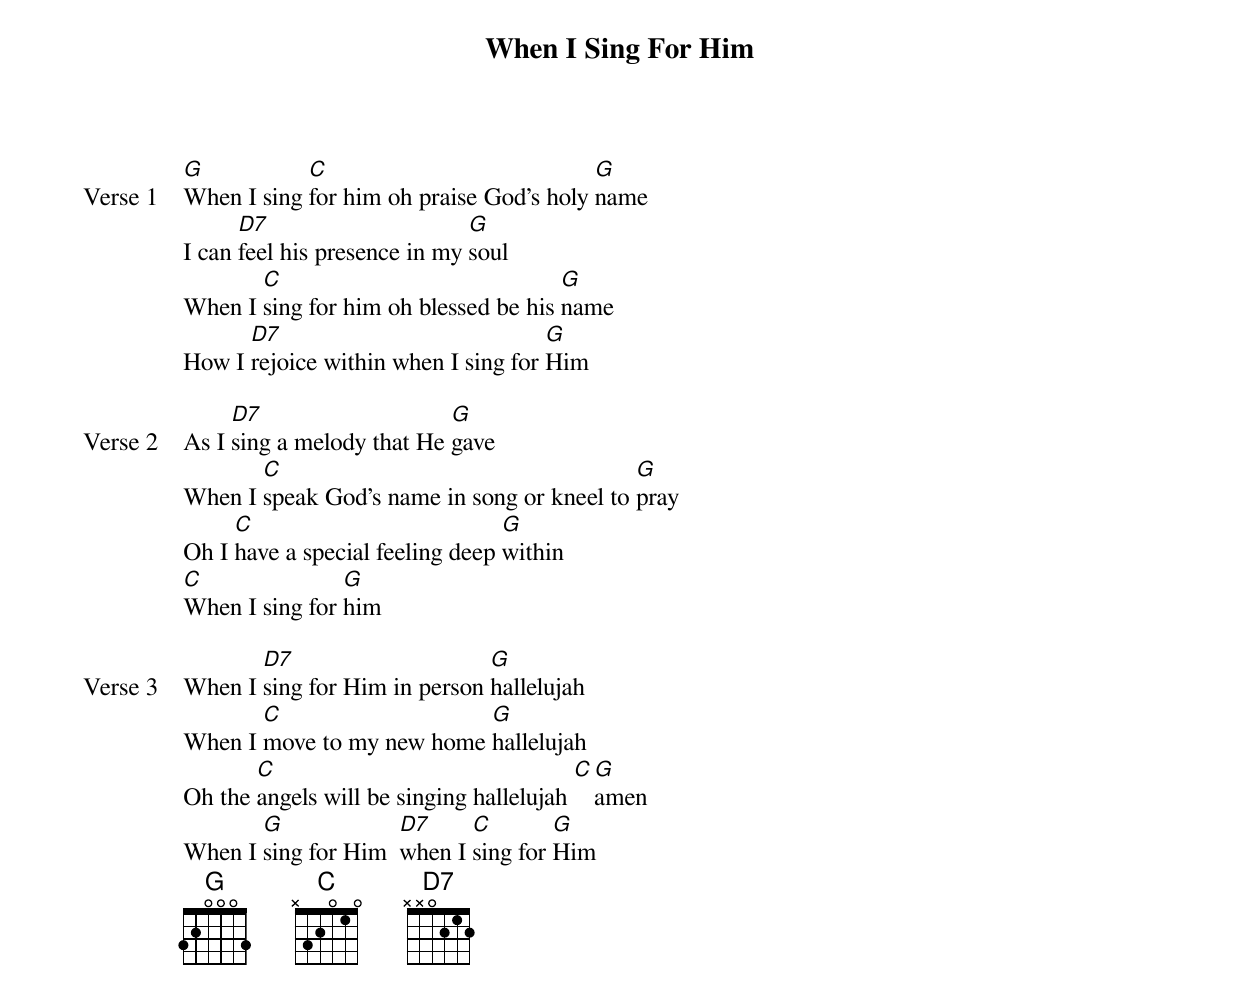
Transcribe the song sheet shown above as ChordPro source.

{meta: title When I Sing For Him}
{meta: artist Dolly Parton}
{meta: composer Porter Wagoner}
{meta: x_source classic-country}
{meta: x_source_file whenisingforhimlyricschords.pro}
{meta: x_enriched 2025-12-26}

{start_of_verse: Verse 1}
[G]When I sing [C]for him oh praise God's holy [G]name
I can [D7]feel his presence in my [G]soul
When I [C]sing for him oh blessed be his [G]name
How I [D7]rejoice within when I sing for [G]Him
{end_of_verse}

{start_of_verse: Verse 2}
As I [D7]sing a melody that He [G]gave
When I [C]speak God's name in song or kneel to [G]pray
Oh I [C]have a special feeling deep [G]within
[C]When I sing for [G]him
{end_of_verse}

{start_of_verse: Verse 3}
When I [D7]sing for Him in person [G]hallelujah
When I [C]move to my new home [G]hallelujah
Oh the [C]angels will be singing hallelujah [C][G]amen
When I [G]sing for Him  [D7]when I [C]sing for [G]Him
{end_of_verse}
